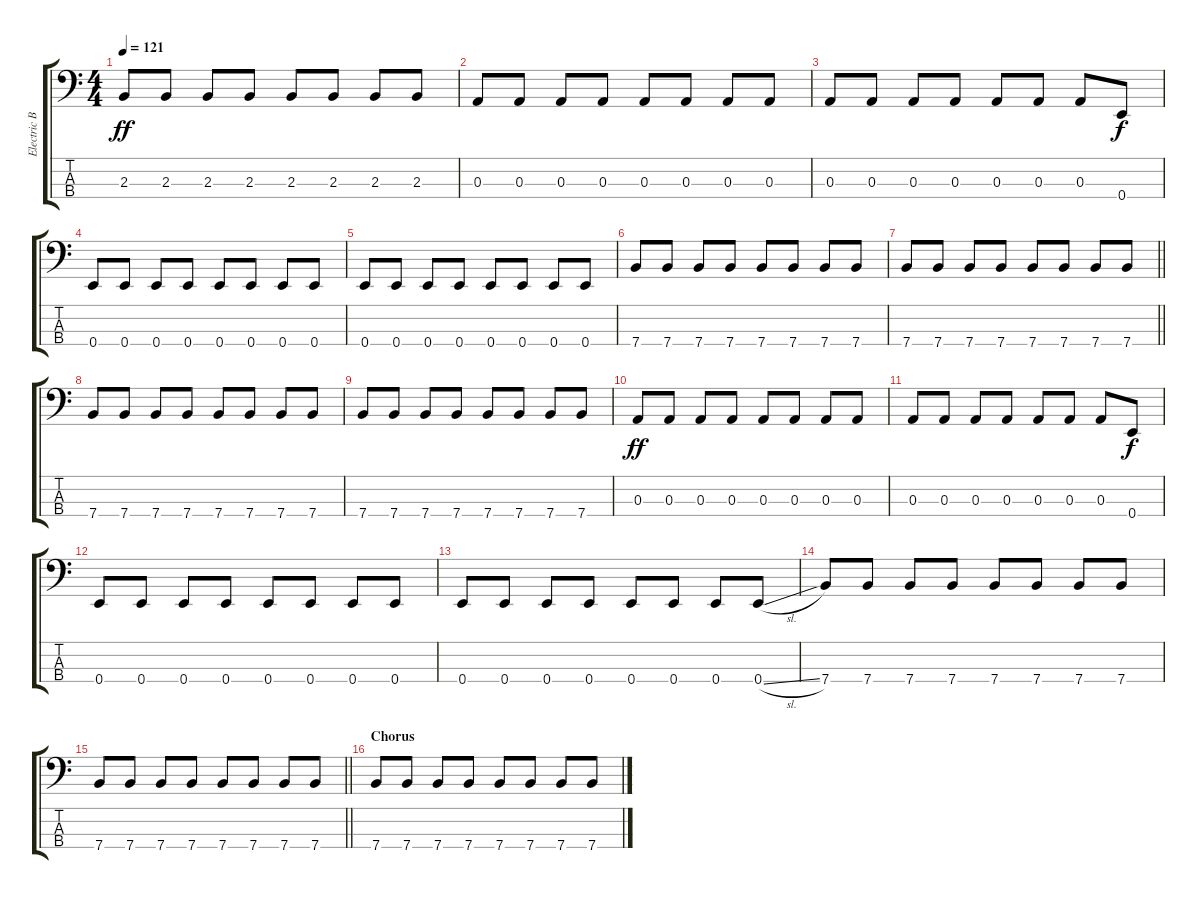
\track ("Electric Bass" "Electric B") {instrument electricbassfinger}
\staff {score tabs}
\tuning (G2 D2 A1 E1) {hide}
\ts (4 4)
\tempo 121
\clef f4
\ks c
2.3.8{dy ff} 2.3.8 2.3.8 2.3.8 2.3.8 2.3.8 2.3.8 2.3.8 |
0.3.8 0.3.8 0.3.8 0.3.8 0.3.8 0.3.8 0.3.8 0.3.8 |
0.3.8 0.3.8 0.3.8 0.3.8 0.3.8 0.3.8 0.3.8 0.4.8{dy f} |
0.4.8 0.4.8 0.4.8 0.4.8 0.4.8 0.4.8 0.4.8 0.4.8 |
0.4.8 0.4.8 0.4.8 0.4.8 0.4.8 0.4.8 0.4.8 0.4.8 |
7.4.8 7.4.8 7.4.8 7.4.8 7.4.8 7.4.8 7.4.8 7.4.8 |
\barLineRight lightlight
7.4.8 7.4.8 7.4.8 7.4.8 7.4.8 7.4.8 7.4.8 7.4.8 |
7.4.8 7.4.8 7.4.8 7.4.8 7.4.8 7.4.8 7.4.8 7.4.8 |
7.4.8 7.4.8 7.4.8 7.4.8 7.4.8 7.4.8 7.4.8 7.4.8 |
0.3.8{dy ff} 0.3.8 0.3.8 0.3.8 0.3.8 0.3.8 0.3.8 0.3.8 |
0.3.8 0.3.8 0.3.8 0.3.8 0.3.8 0.3.8 0.3.8 0.4.8{dy f} |
0.4.8 0.4.8 0.4.8 0.4.8 0.4.8 0.4.8 0.4.8 0.4.8 |
0.4.8 0.4.8 0.4.8 0.4.8 0.4.8 0.4.8 0.4.8 0.4{sl}.8 |
7.4.8 7.4.8 7.4.8 7.4.8 7.4.8 7.4.8 7.4.8 7.4.8 |
\barLineRight lightlight
7.4.8 7.4.8 7.4.8 7.4.8 7.4.8 7.4.8 7.4.8 7.4.8 |
\section ("" "Chorus")
7.4.8 7.4.8 7.4.8 7.4.8 7.4.8 7.4.8 7.4.8 7.4.8
